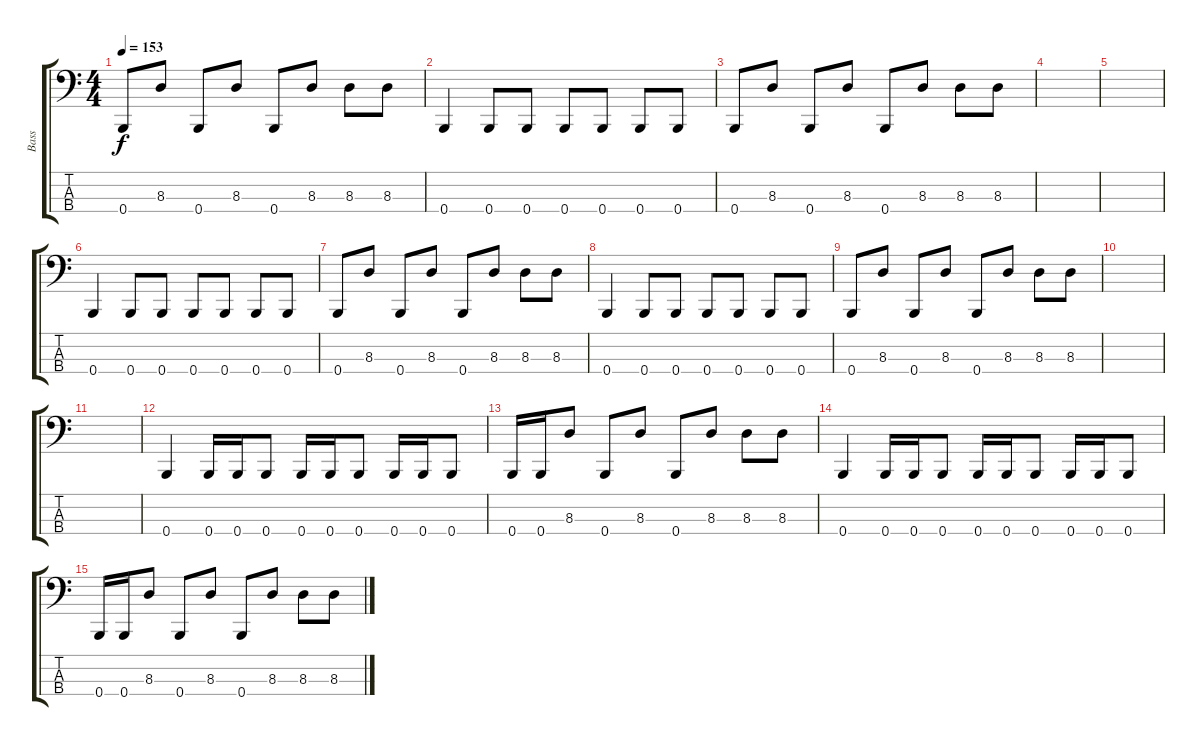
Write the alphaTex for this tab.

\track ("Bass" "Bass") {instrument electricbassfinger}
\staff {score tabs}
\tuning (E2 B1 Gb1 B0) {hide}
\ts (4 4)
\tempo 153
\clef f4
\ks c
0.4.8{dy f} 8.3.8 0.4.8 8.3.8 0.4.8 8.3.8 8.3.8 8.3.8 |
0.4.4 0.4.8 0.4.8 0.4.8 0.4.8 0.4.8 0.4.8 |
0.4.8 8.3.8 0.4.8 8.3.8 0.4.8 8.3.8 8.3.8 8.3.8 |
|
|
0.4.4 0.4.8 0.4.8 0.4.8 0.4.8 0.4.8 0.4.8 |
0.4.8 8.3.8 0.4.8 8.3.8 0.4.8 8.3.8 8.3.8 8.3.8 |
0.4.4 0.4.8 0.4.8 0.4.8 0.4.8 0.4.8 0.4.8 |
0.4.8 8.3.8 0.4.8 8.3.8 0.4.8 8.3.8 8.3.8 8.3.8 |
|
|
0.4.4 0.4.16 0.4.16 0.4.8 0.4.16 0.4.16 0.4.8 0.4.16 0.4.16 0.4.8 |
0.4.16 0.4.16 8.3.8 0.4.8 8.3.8 0.4.8 8.3.8 8.3.8 8.3.8 |
0.4.4 0.4.16 0.4.16 0.4.8 0.4.16 0.4.16 0.4.8 0.4.16 0.4.16 0.4.8 |
0.4.16 0.4.16 8.3.8 0.4.8 8.3.8 0.4.8 8.3.8 8.3.8 8.3.8
